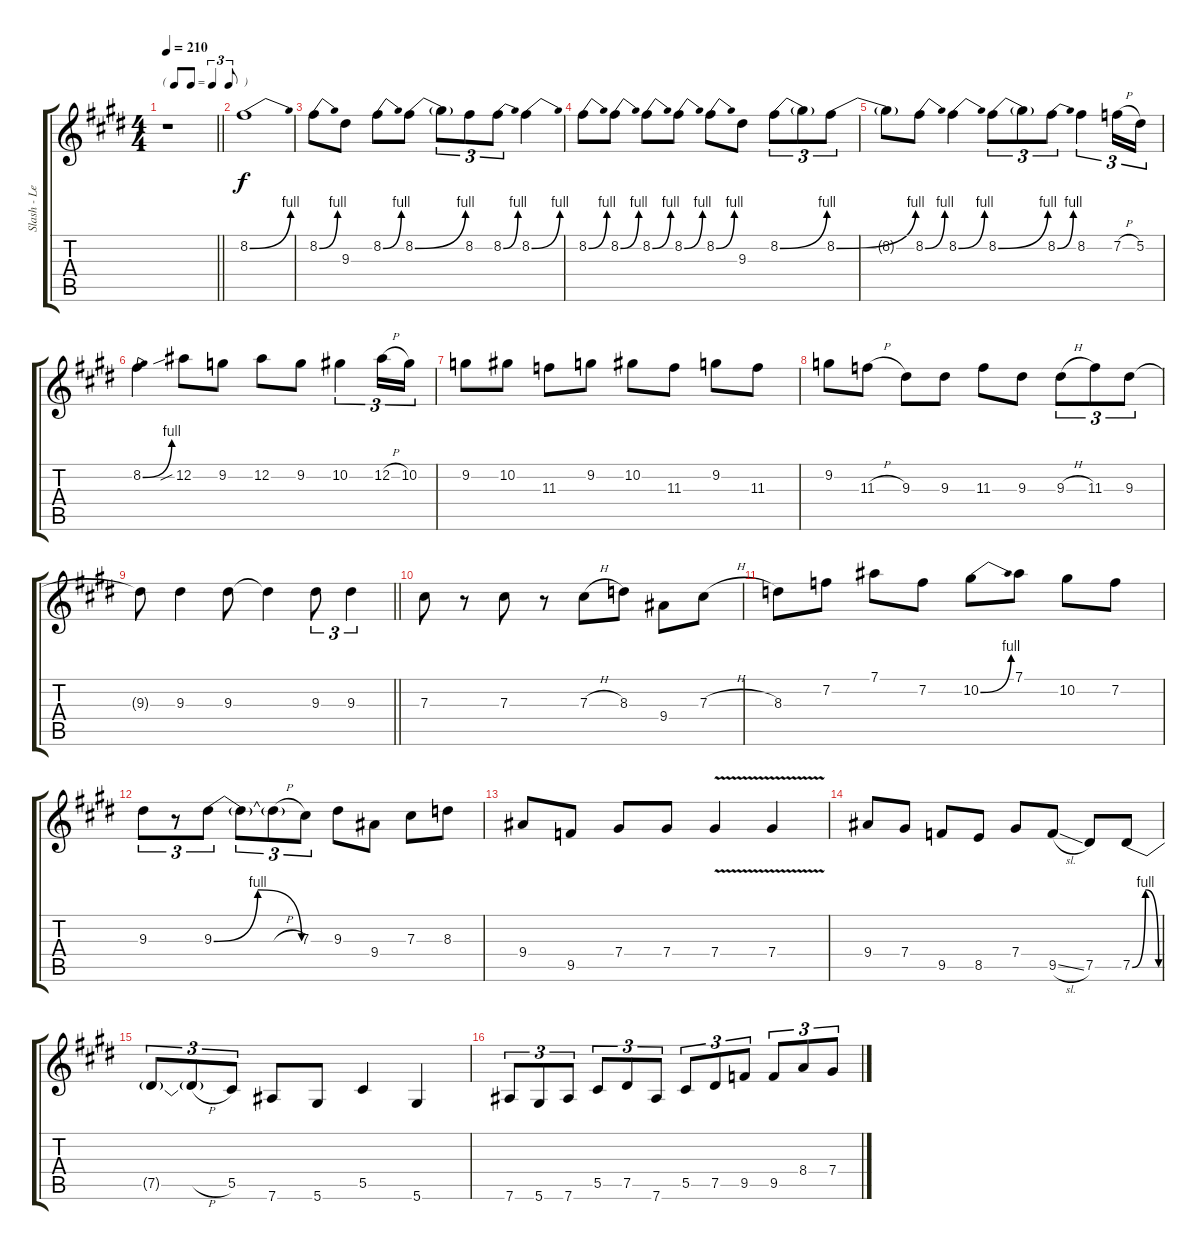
\track ("Slash - Lead Guitar" "Slash - Le") {instrument distortionguitar}
\staff {score tabs}
\tuning (Eb4 Bb3 Gb3 Db3 Ab2 Eb2) {hide}
\ts (4 4)
\tf triplet8th
\tempo 210
\clef g2
\barLineRight lightlight
\ks e
r.1{dy f} |
8.2{be (bend 0 0 60 4)}.1 |
8.2{be (bend 0 0 60 4)}.8 9.3.8 8.2{be (bend 0 0 60 4)}.8 8.2{be (bend 0 0 60 4)}.8 8.2{t}.8{tu (3 2)} 8.2.8{tu (3 2)} 8.2{be (bend 0 0 60 4)}.8{tu (3 2)} 8.2{be (bend 0 0 60 4)}.4 |
8.2{be (bend 0 0 60 4)}.8 8.2{be (bend 0 0 60 4)}.8 8.2{be (bend 0 0 60 4)}.8 8.2{be (bend 0 0 60 4)}.8 8.2{be (bend 0 0 60 4)}.8 9.3.8 8.2{be (bend 0 0 60 4)}.8{tu (3 2)} 8.2{t}.8{tu (3 2)} 8.2{be (bend 0 0 60 4)}.8{tu (3 2)} |
8.2{t}.8 8.2{be (bend 0 0 60 4)}.8 8.2{be (bend 0 0 60 4)}.4 8.2{be (bend 0 0 60 4)}.8{tu (3 2)} 8.2{t}.8{tu (3 2)} 8.2{be (bend 0 0 60 4)}.8{tu (3 2)} 8.2.4{tu (3 2)} 7.2{h}.16{tu (3 2)} 5.2.16{tu (3 2)} |
8.2{be (bend 0 0 60 4)}.4 12.2{sib}.8 9.2.8 12.2.8 9.2.8 10.2.4{tu (3 2)} 12.2{h}.16{tu (3 2)} 10.2.16{tu (3 2)} |
9.2.8 10.2.8 11.3.8 9.2.8 10.2.8 11.3.8 9.2.8 11.3.8 |
9.2.8 11.3{h}.8 9.3.8 9.3.8 11.3.8 9.3.8 9.3{h}.8{tu (3 2)} 11.3.8{tu (3 2)} 9.3.8{tu (3 2)} |
\barLineRight lightlight
9.3{t}.8 9.3.4 9.3.8 9.3{t}.4 9.3.8{tu (3 2)} 9.3.4{tu (3 2)} |
7.3.8 r.8 7.3.8 r.8 7.3{h}.8 8.3.8 9.4.8 7.3{h}.8 |
8.3.8 7.2.8 7.1.8 7.2.8 10.2{be (bend 0 0 60 4)}.8 7.1.8 10.2.8 7.2.8 |
9.3.8{tu (3 2)} r.8{tu (3 2)} 9.3{be (bendrelease 0 0 30 4 30 4 60 0)}.8{tu (3 2)} 9.3{t}.8{tu (3 2)} 9.3{h t}.8{tu (3 2)} 7.3.8{tu (3 2)} 9.3.8 9.4.8 7.3.8 8.3.8 |
9.4.8 9.5.8 7.4.8 7.4.8 7.4{v}.4 7.4{v}.4 |
9.4.8 7.4.8 9.5.8 8.5.8 7.4.8 9.5{sl}.8 7.5.8 7.5{be (bendrelease 0 0 30 4 30 4 60 0)}.8 |
7.5{t}.8{tu (3 2)} 7.5{h t}.8{tu (3 2)} 5.5.8{tu (3 2)} 7.6.8 5.6.8 5.5.4 5.6.4 |
7.6.8{tu (3 2)} 5.6.8{tu (3 2)} 7.6.8{tu (3 2)} 5.5.8{tu (3 2)} 7.5.8{tu (3 2)} 7.6.8{tu (3 2)} 5.5.8{tu (3 2)} 7.5.8{tu (3 2)} 9.5.8{tu (3 2)} 9.5.8{tu (3 2)} 8.4.8{tu (3 2)} 7.4.8{tu (3 2)}
